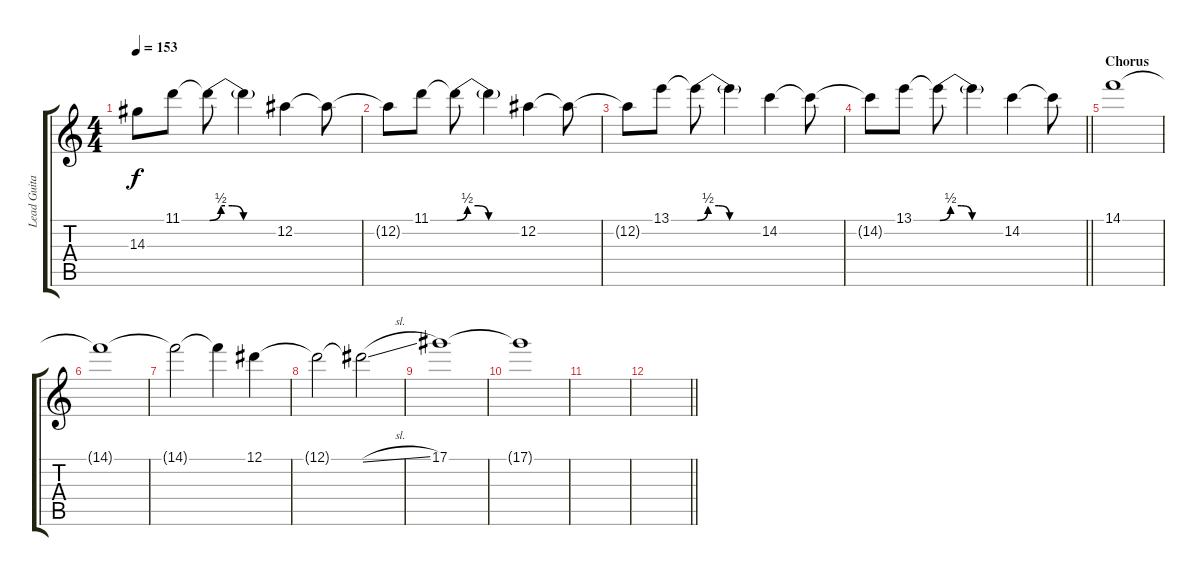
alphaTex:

\track ("Lead Guitar" "Lead Guita") {instrument distortionguitar}
\staff {score tabs}
\tuning (Eb4 Bb3 Gb3 Db3 Ab2 Eb2) {hide}
\ts (4 4)
\tempo 153
\clef g2
\ks c
14.3{t}.8{dy f} 11.1.8 11.1{be (custom 0 0 10 2 20 2 30 0 60 0) t}.8 11.1{t}.4 12.2.4 12.2{t}.8 |
12.2{t}.8 11.1.8 11.1{be (custom 0 0 10 2 20 2 30 0 60 0) t}.8 11.1{t}.4 12.2.4 12.2{t}.8 |
12.2{t}.8 13.1.8 13.1{be (custom 0 0 10 2 20 2 30 0 60 0) t}.8 13.1{t}.4 14.2.4 14.2{t}.8 |
\barLineRight lightlight
14.2{t}.8 13.1.8 13.1{be (custom 0 0 10 2 20 2 30 0 60 0) t}.8 13.1{t}.4 14.2.4 14.2{t}.8 |
\section ("" "Chorus")
14.1.1{volume 16} |
14.1{t}.1{volume 13} |
14.1{t}.2 14.1{t}.4 12.1.4 |
12.1{t}.2 12.1{sl t}.2 |
17.1.1 |
17.1{t}.1 |
|
\barLineRight lightlight
